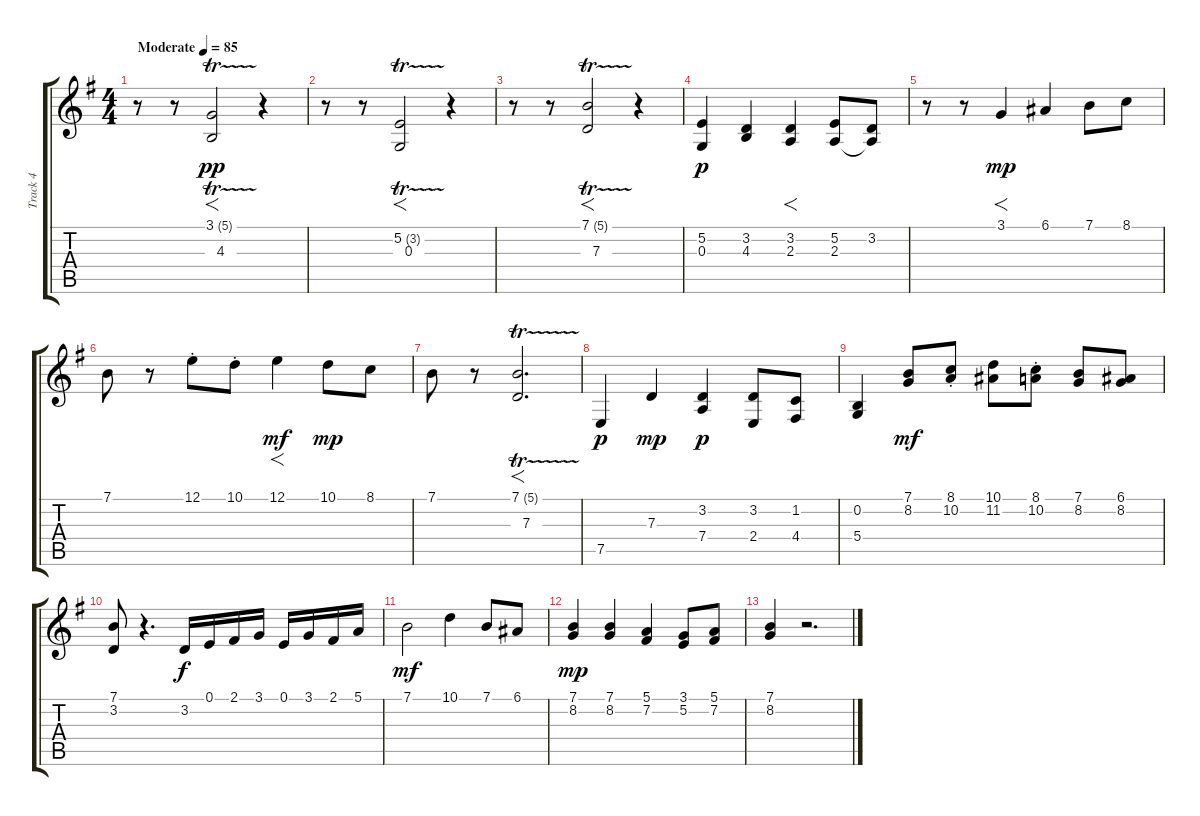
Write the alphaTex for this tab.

\track ("Track 4" "Track 4") {instrument clarinet}
\staff {score tabs}
\tuning (E4 B3 G3 D3 A2 E2) {hide}
\ts (4 4)
\tempo (85 "Moderate")
\clef g2
\ks g
r.8{dy pp instrument clarinet} r.8 (3.1{tr (5 32)} 4.3).2{f} r.4 |
r.8 r.8 (5.2{tr (3 32)} 0.3).2{f} r.4 |
r.8 r.8 (7.1{tr (5 32)} 7.3).2{f} r.4 |
(5.2 0.3).4{dy p} (3.2 4.3).4 (3.2 2.3).4{f} (5.2 2.3).8 (3.2 2.3{t}).8 |
r.8{instrument oboe} r.8 3.1.4{f dy mp} 6.1.4 7.1.8 8.1.8 |
7.1.8 r.8 12.1{st}.8 10.1{st}.8 12.1.4{f dy mf} 10.1.8{dy mp} 8.1.8 |
7.1.8 r.8 (7.1{tr (5 32)} 7.3).2{f d} |
7.5.4{dy p} 7.3.4{dy mp} (3.2 7.4).4{dy p} (3.2 2.4).8 (1.2 4.4).8 |
(0.2 5.4).4 (7.1 8.2).8{dy mf instrument clarinet} (8.1{st} 10.2{st}).8 (10.1 11.2).8 (8.1{st} 10.2{st}).8 (7.1 8.2).8 (6.1 8.2).8 |
(7.1 3.2).8 r.4{d} 3.2.16{dy f instrument oboe} 0.1.16 2.1.16 3.1.16 0.1.16 3.1.16 2.1.16 5.1.16 |
7.1.2{dy mf} 10.1.4 7.1.8 6.1.8 |
(7.1 8.2).4{dy mp} (7.1 8.2).4 (5.1 7.2).4 (3.1 5.2).8 (5.1 7.2).8 |
(7.1 8.2).4 r.2{d}
